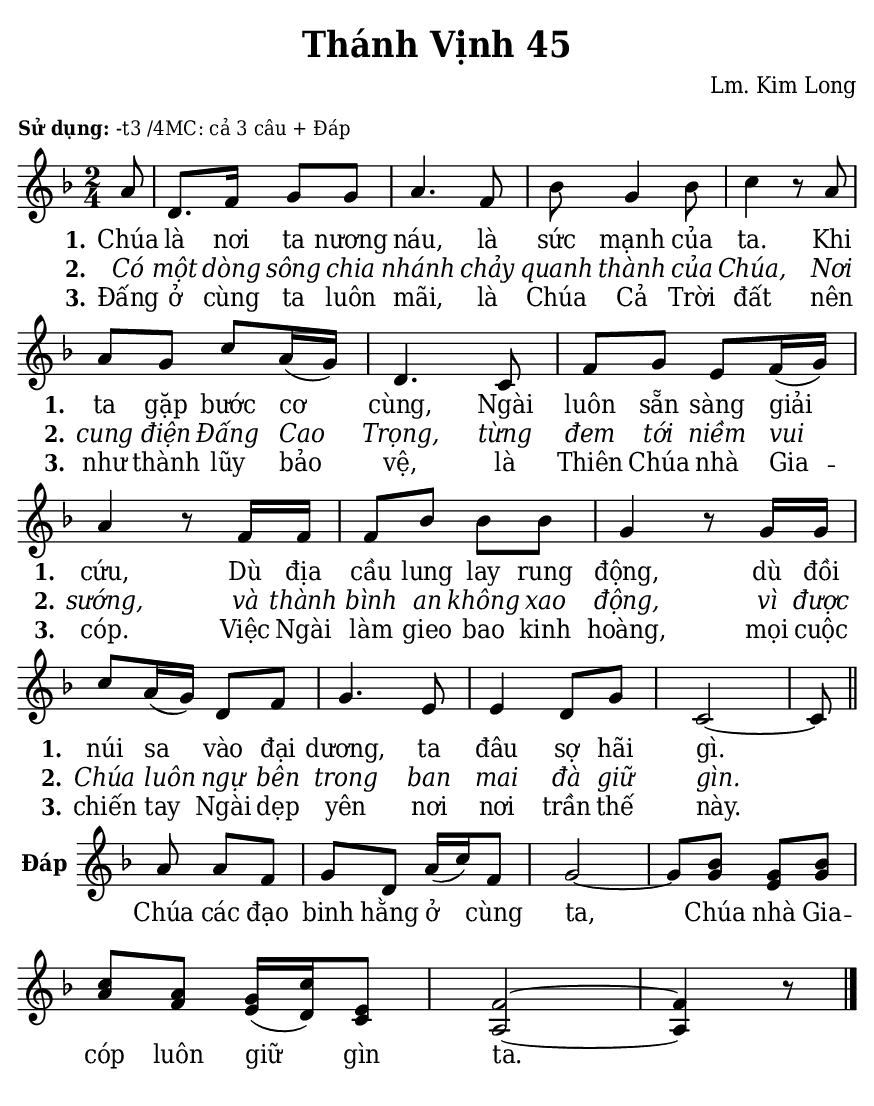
% Cài đặt chung
\version "2.22.1"
\include "english.ly"

\header {
  title = "Thánh Vịnh 45"
  composer = "Lm. Kim Long"
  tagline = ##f
}

% mã nguồn cho những chức năng chưa hỗ trợ trong phiên bản lilypond hiện tại
% cung cấp bởi cộng đồng lilypond khi gửi email đến lilypond-user@gnu.org
% Đổi kích thước nốt cho bè phụ
notBePhu =
#(define-music-function (font-size music) (number? ly:music?)
   (for-some-music
     (lambda (m)
       (if (music-is-of-type? m 'rhythmic-event)
           (begin
             (set! (ly:music-property m 'tweaks)
                   (cons `(font-size . ,font-size)
                         (ly:music-property m 'tweaks)))
             #t)
           #f))
     music)
   music)

% in số phiên khúc trên mỗi dòng
#(define (add-grob-definition grob-name grob-entry)
     (set! all-grob-descriptions
           (cons ((@@ (lily) completize-grob-entry)
                  (cons grob-name grob-entry))
                 all-grob-descriptions)))

#(add-grob-definition
    'StanzaNumberSpanner
    `((direction . ,LEFT)
      (font-series . bold)
      (padding . 1.0)
      (side-axis . ,X)
      (stencil . ,ly:text-interface::print)
      (X-offset . ,ly:side-position-interface::x-aligned-side)
      (Y-extent . ,grob::always-Y-extent-from-stencil)
      (meta . ((class . Spanner)
               (interfaces . (font-interface
                              side-position-interface
                              stanza-number-interface
                              text-interface))))))

\layout {
    \context {
      \Global
      \grobdescriptions #all-grob-descriptions
    }
    \context {
      \Score
      \remove Stanza_number_align_engraver
      \consists
        #(lambda (context)
           (let ((texts '())
                 (syllables '()))
             (make-engraver
              (acknowledgers
               ((stanza-number-interface engraver grob source-engraver)
                  (set! texts (cons grob texts)))
               ((lyric-syllable-interface engraver grob source-engraver)
                  (set! syllables (cons grob syllables))))
              ((stop-translation-timestep engraver)
                 (for-each
                  (lambda (text)
                    (for-each
                     (lambda (syllable)
                       (ly:pointer-group-interface::add-grob
                        text
                        'side-support-elements
                        syllable))
                     syllables))
                  texts)
                 (set! syllables '())))))
    }
    \context {
      \Lyrics
      \remove Stanza_number_engraver
      \consists
        #(lambda (context)
           (let ((text #f)
                 (last-stanza #f))
             (make-engraver
              ((process-music engraver)
                 (let ((stanza (ly:context-property context 'stanza #f)))
                   (if (and stanza (not (equal? stanza last-stanza)))
                       (let ((column (ly:context-property context
'currentCommandColumn)))
                         (set! last-stanza stanza)
                         (if text
                             (ly:spanner-set-bound! text RIGHT column))
                         (set! text (ly:engraver-make-grob engraver
'StanzaNumberSpanner '()))
                         (ly:grob-set-property! text 'text stanza)
                         (ly:spanner-set-bound! text LEFT column)))))
              ((finalize engraver)
                 (if text
                     (let ((column (ly:context-property context
'currentCommandColumn)))
                       (ly:spanner-set-bound! text RIGHT column)))))))
      \override StanzaNumberSpanner.horizon-padding = 10000
    }
}

stanzaReminderOff =
  \temporary \override StanzaNumberSpanner.after-line-breaking =
     #(lambda (grob)
        ;; Can be replaced with (not (first-broken-spanner? grob)) in 2.23.
        (if (let ((siblings (ly:spanner-broken-into (ly:grob-original grob))))
              (and (pair? siblings)
                   (not (eq? grob (car siblings)))))
            (ly:grob-suicide! grob)))

stanzaReminderOn = \undo \stanzaReminderOff
% kết thúc mã nguồn

% Nhạc
nhacPhanMot = \relative c'' {
  \key f \major
  \time 2/4
  \partial 8 a8 |
  d,8. f16 g8 g |
  a4. f8 |
  bf g4 bf8 |
  c4 r8 a |
  a g c a16 (g) |
  d4. c8 |
  f g e f16 (g) |
  a4 r8 f16 f |
  f8 bf bf bf |
  g4 r8 g16 g |
  c8 a16 (g) d8 f |
  g4. e8 |
  e4 d8 g |
  c,2 ~ |
  c8 \bar "||"
}

nhacPhanHai = \relative c'' {
  \key f \major
  \time 2/4
  \partial 4. a8 a f |
  g d a'16 (c) f,8 |
  g2 ~ |
  g8
  <<
    {
      bf8 g bf |
      c8 a g16 (c) e,8 |
      f2 ~ |
      f4 r8 \bar "|."
    }
    {
      g8 e g |
      a8 f e16 (d) c8 |
      a2 ~ |
      a4 r8
    }
  >>
}

% Lời
loiPhanMot = \lyricmode {
  <<
    {
      \set stanza = "1."
      Chúa là nơi ta nương náu, là sức mạnh của ta.
      Khi ta gặp bước cơ cùng, Ngài luôn sẵn sàng giải cứu,
      Dù địa cầu lung lay rung động,
      dù đồi núi sa vào đại dương, ta đâu sợ hãi gì.
    }
    \new Lyrics {
	    \set associatedVoice = "beSop"
	    \set stanza = "2."
      \override Lyrics.LyricText.font-shape = #'italic
      Có một dòng sông chia nhánh chảy quanh thành của Chúa,
      Nơi cung điện Đấng Cao Trọng, từng đem tới niềm vui sướng,
      và thành bình an không xao động,
      vì được Chúa luôn ngự bên trong ban mai đà giữ gìn.
    }
    \new Lyrics {
	    \set associatedVoice = "beSop"
	    \set stanza = "3."
      Đấng ở cùng ta luôn mãi, là Chúa Cả Trời đất
      nên như thành lũy bảo vệ, là Thiên Chúa nhà Gia -- cóp.
      Việc Ngài làm gieo bao kinh hoàng,
      mọi cuộc chiến tay Ngài dẹp yên nơi nơi trần thế này.
    }
  >>
}

loiPhanHai = \lyricmode {
  Chúa các đạo binh hằng ở cùng ta,
  Chúa nhà Gia -- cóp luôn giữ gìn ta.
}

% Dàn trang
\paper {
  #(set-paper-size "a5")
  top-margin = 3\mm
  bottom-margin = 3\mm
  left-margin = 3\mm
  right-margin = 3\mm
  indent = #0
  #(define fonts
	 (make-pango-font-tree "Deja Vu Serif Condensed"
	 		       "Deja Vu Serif Condensed"
			       "Deja Vu Serif Condensed"
			       (/ 20 20)))
  print-page-number = ##f
}

\markup {
  \vspace #1
  %\fill-line {
    \column {
      \left-align {
        \line { \bold \small "Sử dụng:" }
      }
    }
    \column {
      \left-align {
        \line { \small "-t3 /4MC: cả 3 câu + Đáp" }
      }
    }
  %}
}

\score {
  <<
    \new Staff <<
        \clef treble
        \new Voice = beSop {
          \nhacPhanMot
        }
      \new Lyrics \lyricsto beSop \loiPhanMot
    >>
  >>
  \layout {
    \override Lyrics.LyricSpace.minimum-distance = #0.5
    \override Score.BarNumber.break-visibility = ##(#f #f #f)
    \override Score.SpacingSpanner.uniform-stretching = ##t
    ragged-last = ##f
  }
}

\score {
  <<
    \new Staff \with {
      %\consists "Merge_rests_engraver"
      \remove "Time_signature_engraver"
      instrumentName = \markup { \bold "Đáp" }} <<
        \clef treble
        \new Voice = beSop {
          \nhacPhanHai
        }
      \new Lyrics \lyricsto beSop \loiPhanHai
    >>
  >>
  \layout {
    indent = 10
    \override Lyrics.LyricSpace.minimum-distance = #0.6
    \override Score.BarNumber.break-visibility = ##(#f #f #f)
    \override Score.SpacingSpanner.uniform-stretching = ##t
    ragged-last = ##f
  }
}